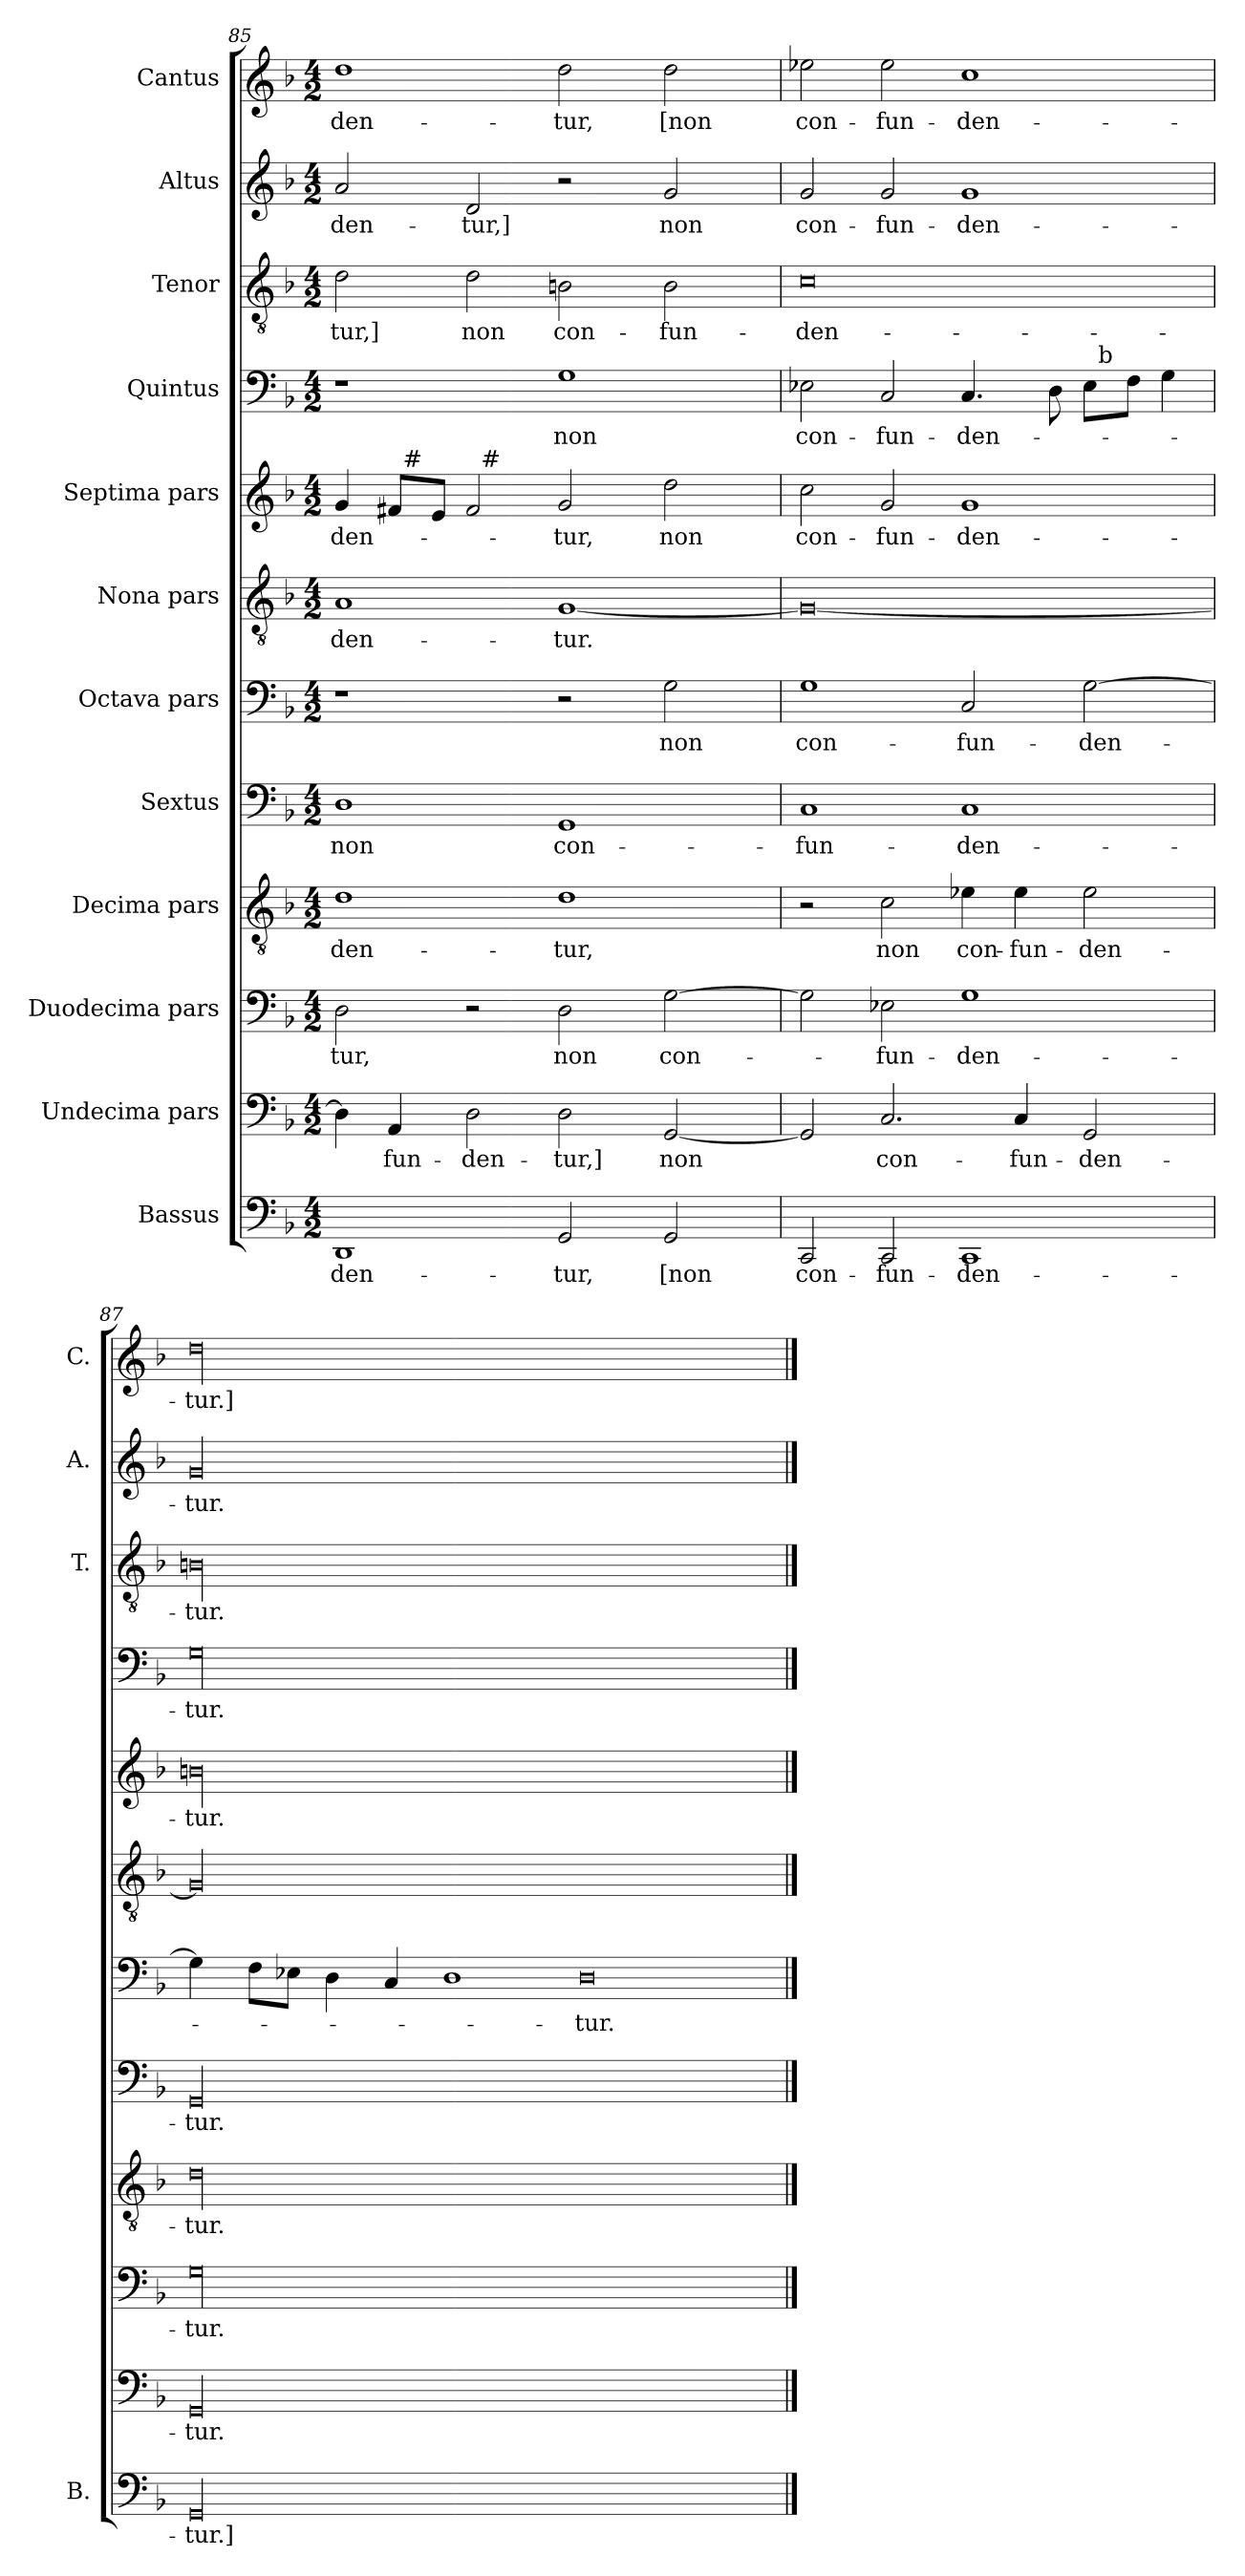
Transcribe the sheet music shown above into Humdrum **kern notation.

**kern	**text	**kern	**text	**kern	**text	**kern	**text	**kern	**text	**kern	**text	**kern	**text	**kern	**text	**kern	**text	**kern	**text	**kern	**text	**kern	**text
*part12	*part12	*part11	*part11	*part10	*part10	*part9	*part9	*part8	*part8	*part7	*part7	*part6	*part6	*part5	*part5	*part4	*part4	*part3	*part3	*part2	*part2	*part1	*part1
*staff12	*staff12	*staff11	*staff11	*staff10	*staff10	*staff9	*staff9	*staff8	*staff8	*staff7	*staff7	*staff6	*staff6	*staff5	*staff5	*staff4	*staff4	*staff3	*staff3	*staff2	*staff2	*staff1	*staff1
*I"Bassus	*	*I"Undecima pars	*	*I"Duodecima pars	*	*I"Decima pars	*	*I"Sextus	*	*I"Octava pars	*	*I"Nona pars	*	*I"Septima pars	*	*I"Quintus	*	*I"Tenor	*	*I"Altus	*	*I"Cantus	*
*I'B.	*	*	*	*	*	*	*	*	*	*	*	*	*	*	*	*	*	*I'T.	*	*I'A.	*	*I'C.	*
!!LO:PB:g=z
*clefF4	*	*clefF4	*	*clefF4	*	*clefGv2	*	*clefF4	*	*clefF4	*	*clefGv2	*	*clefG2	*	*clefF4	*	*clefGv2	*	*clefG2	*	*clefG2	*
*	*	*	*	*	*	*ITrd7c12	*	*	*	*	*	*ITrd7c12	*	*	*	*	*	*ITrd7c12	*	*	*	*	*
*k[b-]	*	*k[b-]	*	*k[b-]	*	*k[b-]	*	*k[b-]	*	*k[b-]	*	*k[b-]	*	*k[b-]	*	*k[b-]	*	*k[b-]	*	*k[b-]	*	*k[b-]	*
*F:	*	*F:	*	*F:	*	*F:	*	*F:	*	*F:	*	*F:	*	*F:	*	*F:	*	*F:	*	*F:	*	*F:	*
*M4/2	*	*M4/2	*	*M4/2	*	*M4/2	*	*M4/2	*	*M4/2	*	*M4/2	*	*M4/2	*	*M4/2	*	*M4/2	*	*M4/2	*	*M4/2	*
=85	=85	=85	=85	=85	=85	=85	=85	=85	=85	=85	=85	=85	=85	=85	=85	=85	=85	=85	=85	=85	=85	=85	=85
!	!LO:LY:b	!	!	!	!LO:LY:b	!	!LO:LY:b	!	!LO:LY:b	!	!	!	!LO:LY:b	!	!LO:LY:b	!	!	!	!LO:LY:b	!	!LO:LY:b	!	!LO:LY:b
*	*	*	*	*	*	*	*	*	*	*	*	*	*	*^	*	*	*	*	*	*	*	*	*
*	*	*	*	*	*	*	*	*	*	*	*	*	*	*	*^	*	*	*	*	*	*	*	*	*
1DD	-den-	4D\]	.	2D\	-tur,	1D	-den-	1D	non	1r	.	1AA	-den-	4g/	4ryy	2ryy	-den-	1r	.	2D\	-tur,]	2a/	-den-	1dd	-den-
!	!	!	!LO:LY:b	!	!	!	!	!	!	!	!	!	!	!	!	!	!	!	!	!	!	!	!	!	!
.	.	4AA/	-fun-	.	.	.	.	.	.	.	.	.	.	8f#/L	32ryy	.	.	.	.	.	.	.	.	.	.
!	!	!	!	!	!	!	!	!	!	!	!	!	!	!	!LO:TX:a:t=#	!	!	!	!	!	!	!	!	!	!
.	.	.	.	.	.	.	.	.	.	.	.	.	.	.	1ryy	.	.	.	.	.	.	.	.	.	.
.	.	.	.	.	.	.	.	.	.	.	.	.	.	8e/J	.	.	.	.	.	.	.	.	.	.	.
!	!	!	!LO:LY:b	!	!	!	!	!	!	!	!	!	!	!	!	!	!	!	!	!	!LO:LY:b	!	!LO:LY:b	!	!
.	.	2D\	-den-	2r	.	.	.	.	.	.	.	.	.	2f#/	.	32ryy	.	.	.	2D\	non	2d/	-tur,]	.	.
!	!	!	!	!	!	!	!	!	!	!	!	!	!	!	!	!LO:TX:a:t=#	!	!	!	!	!	!	!	!	!
.	.	.	.	.	.	.	.	.	.	.	.	.	.	.	.	1ryy	.	.	.	.	.	.	.	.	.
!	!LO:LY:b	!	!LO:LY:b	!	!LO:LY:b	!	!LO:LY:b	!	!LO:LY:b	!	!	!	!LO:LY:b	!	!	!	!LO:LY:b	!	!LO:LY:b	!	!LO:LY:b	!	!	!	!LO:LY:b
2GG/	-tur,	2D\	-tur,]	2D\	non	1D	-tur,	1GG	con-	2r	.	[<1GG	-tur.	2g/	.	.	-tur,	1G	non	2BBn\	con-	2r	.	2dd\	-tur,
.	.	.	.	.	.	.	.	.	.	.	.	.	.	.	2ryy	.	.	.	.	.	.	.	.	.	.
!	!LO:LY:b	!	!LO:LY:b	!	!LO:LY:b	!	!	!	!	!	!LO:LY:b	!	!	!	!	!	!LO:LY:b	!	!	!	!LO:LY:b	!	!LO:LY:b	!	!LO:LY:b
2GG/	[non	[<2GG/	non	[>2G\	con-	.	.	.	.	2G\	non	.	.	2dd\	.	.	non	.	.	2BB\	-fun-	2g/	non	2dd\	[non
.	.	.	.	.	.	.	.	.	.	.	.	.	.	.	.	4...ryy	.	.	.	.	.	.	.	.	.
.	.	.	.	.	.	.	.	.	.	.	.	.	.	.	8..ryy	.	.	.	.	.	.	.	.	.	.
=86	=86	=86	=86	=86	=86	=86	=86	=86	=86	=86	=86	=86	=86	=86	=86	=86	=86	=86	=86	=86	=86	=86	=86	=86	=86
!	!LO:LY:b	!	!	!	!	!	!	!	!LO:LY:b	!	!LO:LY:b	!	!	!	!	!	!LO:LY:b	!	!LO:LY:b	!	!LO:LY:b	!	!LO:LY:b	!	!LO:LY:b
*	*	*	*	*	*	*	*	*	*	*	*	*	*	*v	*v	*v	*	*^	*	*	*	*	*	*	*
2CC/	con-	2GG/]	.	2G\]	.	2r	.	1C	-fun-	1G	con-	0GG_	.	2cc\	con-	2E-X\	1ryy	con-	0C	-den-	2g/	con-	2ee-X\	con-
!	!LO:LY:b	!	!LO:LY:b	!	!LO:LY:b	!	!LO:LY:b	!	!	!	!	!	!	!	!LO:LY:b	!	!	!LO:LY:b	!	!	!	!LO:LY:b	!	!LO:LY:b
2CC/	-fun-	2.C/	con-	2E-X\	-fun-	2C\	non	.	.	.	.	.	.	2g/	-fun-	2C/	.	-fun-	.	.	2g/	-fun-	2ee-\	-fun-
!	!LO:LY:b	!	!	!	!LO:LY:b	!	!LO:LY:b	!	!LO:LY:b	!	!LO:LY:b	!	!	!	!LO:LY:b	!	!	!LO:LY:b	!	!	!	!LO:LY:b	!	!LO:LY:b
1CC	-den-	.	.	1G	-den-	4E-X\	con-	1C	-den-	2C/	-fun-	.	.	1g	-den-	4.C/	2ryy	-den-	.	.	1g	-den-	1cc	-den-
!	!	!	!LO:LY:b	!	!	!	!LO:LY:b	!	!	!	!	!	!	!	!	!	!	!	!	!	!	!	!	!
.	.	4C/	-fun-	.	.	4E-\	-fun-	.	.	.	.	.	.	.	.	.	.	.	.	.	.	.	.	.
.	.	.	.	.	.	.	.	.	.	.	.	.	.	.	.	8D\	.	.	.	.	.	.	.	.
!	!	!	!LO:LY:b	!	!	!	!LO:LY:b	!	!	!	!LO:LY:b	!	!	!	!	!	!	!	!	!	!	!	!	!
.	.	2GG/	-den-	.	.	2E-\	-den-	.	.	[>2G\	-den-	.	.	.	.	8E-\L	32ryy	.	.	.	.	.	.	.
!	!	!	!	!	!	!	!	!	!	!	!	!	!	!	!	!	!LO:TX:a:t=b	!	!	!	!	!	!	!
.	.	.	.	.	.	.	.	.	.	.	.	.	.	.	.	.	4...ryy	.	.	.	.	.	.	.
.	.	.	.	.	.	.	.	.	.	.	.	.	.	.	.	8F\J	.	.	.	.	.	.	.	.
.	.	.	.	.	.	.	.	.	.	.	.	.	.	.	.	4G\	.	.	.	.	.	.	.	.
=87	=87	=87	=87	=87	=87	=87	=87	=87	=87	=87	=87	=87	=87	=87	=87	=87	=87	=87	=87	=87	=87	=87	=87	=87
!	!LO:LY:b	!	!LO:LY:b	!	!LO:LY:b	!	!LO:LY:b	!	!LO:LY:b	!	!	!	!	!	!LO:LY:b	!	!	!LO:LY:b	!	!LO:LY:b	!	!LO:LY:b	!	!LO:LY:b
*	*	*	*	*	*	*	*	*	*	*	*	*	*	*	*	*v	*v	*	*	*	*	*	*	*
00GG	-tur.]	00GG	-tur.	00G	-tur.	00D	-tur.	00GG	-tur.	4G\]	.	00GG]	.	00bn	-tur.	00G	-tur.	00BBn	-tur.	00g	-tur.	00dd	-tur.]
.	.	.	.	.	.	.	.	.	.	8F\L	.	.	.	.	.	.	.	.	.	.	.	.	.
.	.	.	.	.	.	.	.	.	.	8E-X\J	.	.	.	.	.	.	.	.	.	.	.	.	.
.	.	.	.	.	.	.	.	.	.	4D\	.	.	.	.	.	.	.	.	.	.	.	.	.
.	.	.	.	.	.	.	.	.	.	4C/	.	.	.	.	.	.	.	.	.	.	.	.	.
.	.	.	.	.	.	.	.	.	.	1D	.	.	.	.	.	.	.	.	.	.	.	.	.
!	!	!	!	!	!	!	!	!	!	!	!LO:LY:b	!	!	!	!	!	!	!	!	!	!	!	!
.	.	.	.	.	.	.	.	.	.	0D	-tur.	.	.	.	.	.	.	.	.	.	.	.	.
==	==	==	==	==	==	==	==	==	==	==	==	==	==	==	==	==	==	==	==	==	==	==	==
*-	*-	*-	*-	*-	*-	*-	*-	*-	*-	*-	*-	*-	*-	*-	*-	*-	*-	*-	*-	*-	*-	*-	*-
